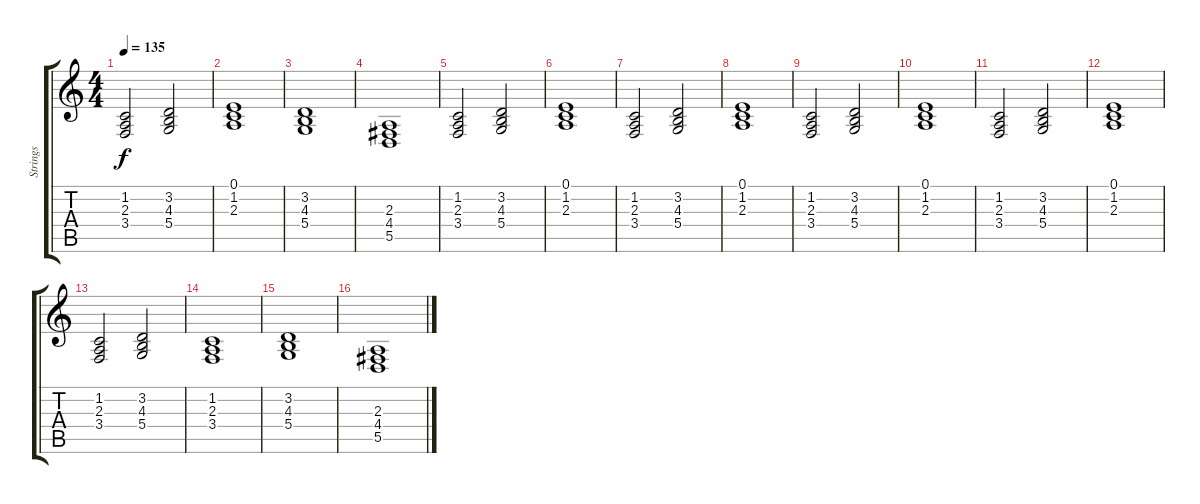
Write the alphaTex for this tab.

\track ("Strings" "Strings") {instrument stringensemble1}
\staff {score tabs}
\tuning (E4 B3 G3 D3 A2 E2) {hide}
\ts (4 4)
\tempo 135
\clef g2
\ks c
(1.2 2.3 3.4).2{dy f} (3.2 4.3 5.4).2 |
(0.1 1.2 2.3).1 |
(3.2 4.3 5.4).1 |
(2.3 4.4 5.5).1 |
(1.2 2.3 3.4).2 (3.2 4.3 5.4).2 |
(0.1 1.2 2.3).1{volume 10} |
(1.2 2.3 3.4).2 (3.2 4.3 5.4).2 |
(0.1 1.2 2.3).1 |
(1.2 2.3 3.4).2 (3.2 4.3 5.4).2 |
(0.1 1.2 2.3).1{volume 10} |
(1.2 2.3 3.4).2 (3.2 4.3 5.4).2 |
(0.1 1.2 2.3).1 |
(1.2 2.3 3.4).2 (3.2 4.3 5.4).2 |
(1.2 2.3 3.4).1{volume 11} |
(3.2 4.3 5.4).1 |
(2.3 4.4 5.5).1
